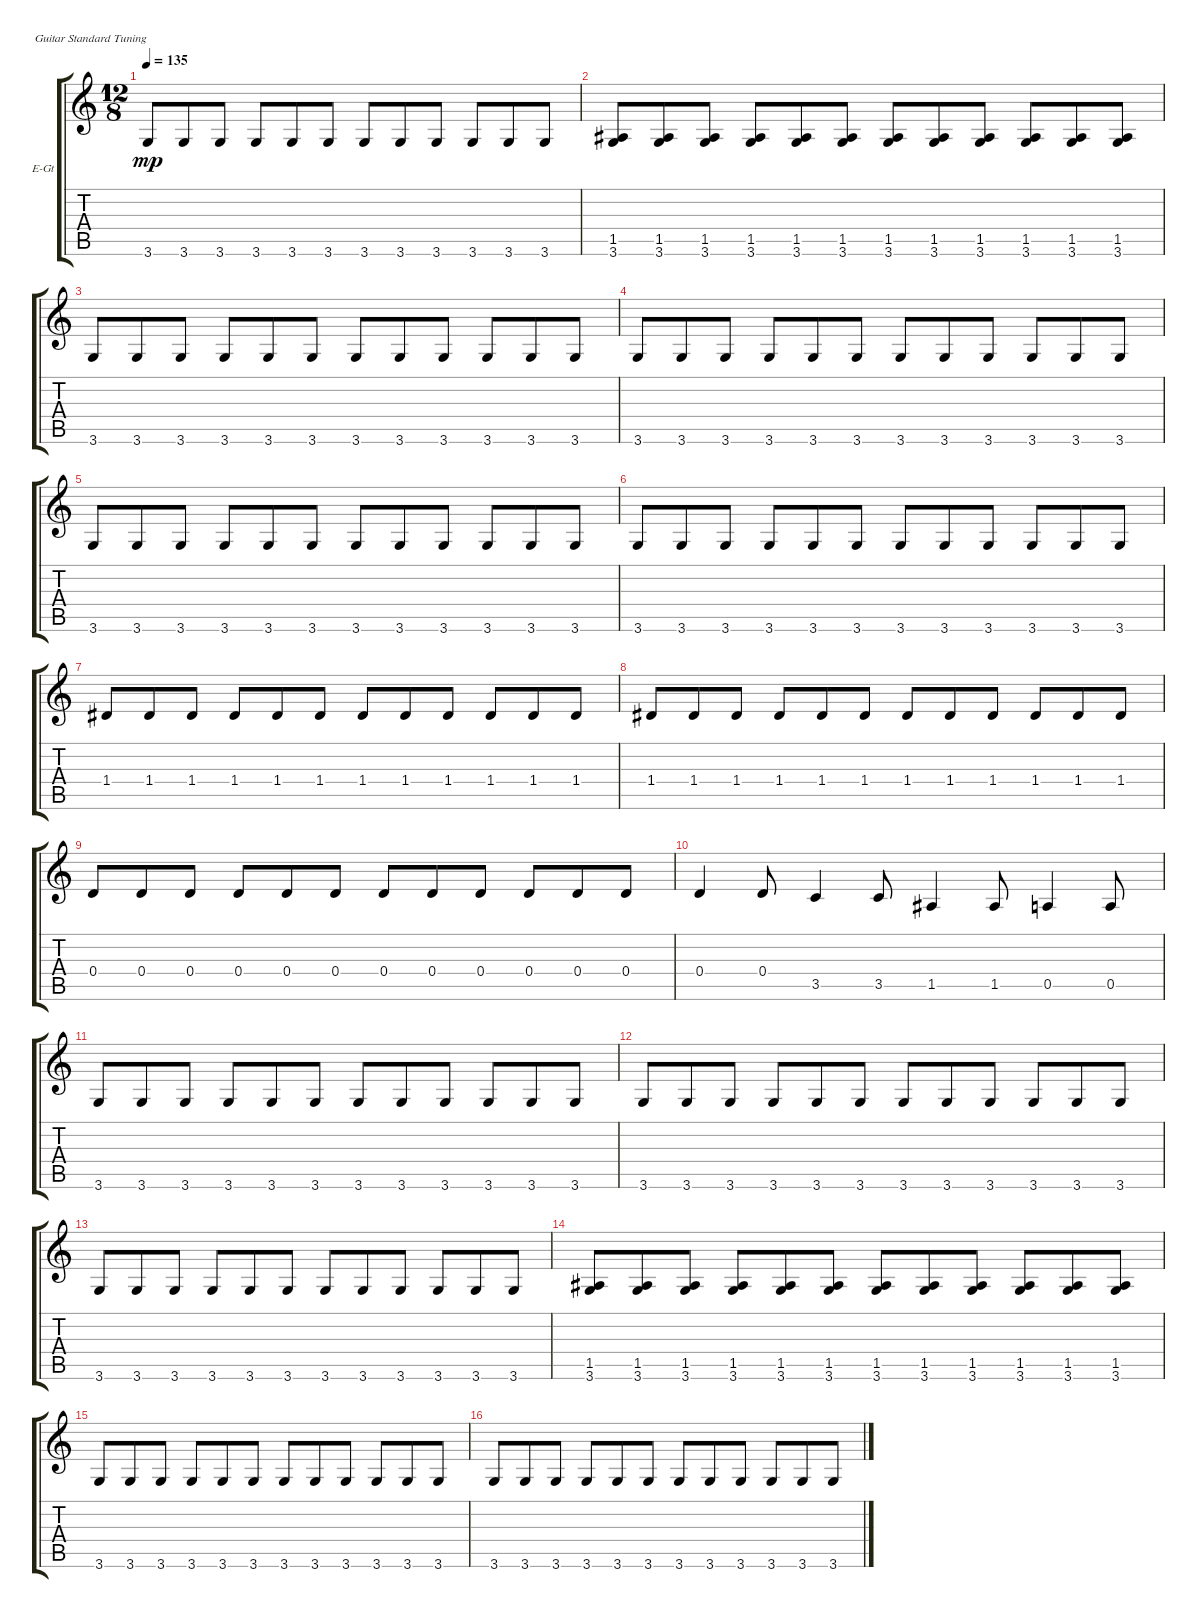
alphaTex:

\bracketExtendMode groupsimilarinstruments
\firstSystemTrackNameOrientation horizontal
\otherSystemsTrackNameOrientation horizontal
\track ("Rhythm Guitar I (David Gilmour)" "E-Gt") {instrument electricguitarclean}
\staff {score tabs}
\tuning (E4 B3 G3 D3 A2 E2)
\ts (12 8)
\tempo 135
\clef g2
\ks c
3.6.8{dy mp} 3.6.8 3.6.8 3.6.8 3.6.8 3.6.8 3.6.8 3.6.8 3.6.8 3.6.8 3.6.8 3.6.8 |
(3.6 1.5).8 (3.6 1.5).8 (3.6 1.5).8 (3.6 1.5).8 (3.6 1.5).8 (3.6 1.5).8 (3.6 1.5).8 (3.6 1.5).8 (3.6 1.5).8 (3.6 1.5).8 (3.6 1.5).8 (3.6 1.5).8 |
3.6.8 3.6.8 3.6.8 3.6.8 3.6.8 3.6.8 3.6.8 3.6.8 3.6.8 3.6.8 3.6.8 3.6.8 |
3.6.8 3.6.8 3.6.8 3.6.8 3.6.8 3.6.8 3.6.8 3.6.8 3.6.8 3.6.8 3.6.8 3.6.8 |
3.6.8 3.6.8 3.6.8 3.6.8 3.6.8 3.6.8 3.6.8 3.6.8 3.6.8 3.6.8 3.6.8 3.6.8 |
3.6.8 3.6.8 3.6.8 3.6.8 3.6.8 3.6.8 3.6.8 3.6.8 3.6.8 3.6.8 3.6.8 3.6.8 |
1.4.8 1.4.8 1.4.8 1.4.8 1.4.8 1.4.8 1.4.8 1.4.8 1.4.8 1.4.8 1.4.8 1.4.8 |
1.4.8 1.4.8 1.4.8 1.4.8 1.4.8 1.4.8 1.4.8 1.4.8 1.4.8 1.4.8 1.4.8 1.4.8 |
0.4.8 0.4.8 0.4.8 0.4.8 0.4.8 0.4.8 0.4.8 0.4.8 0.4.8 0.4.8 0.4.8 0.4.8 |
0.4.4 0.4.8 3.5.4 3.5.8 1.5.4 1.5.8 0.5.4 0.5.8 |
3.6.8 3.6.8 3.6.8 3.6.8 3.6.8 3.6.8 3.6.8 3.6.8 3.6.8 3.6.8 3.6.8 3.6.8 |
3.6.8 3.6.8 3.6.8 3.6.8 3.6.8 3.6.8 3.6.8 3.6.8 3.6.8 3.6.8 3.6.8 3.6.8 |
3.6.8 3.6.8 3.6.8 3.6.8 3.6.8 3.6.8 3.6.8 3.6.8 3.6.8 3.6.8 3.6.8 3.6.8 |
(3.6 1.5).8 (3.6 1.5).8 (3.6 1.5).8 (3.6 1.5).8 (3.6 1.5).8 (3.6 1.5).8 (3.6 1.5).8 (3.6 1.5).8 (3.6 1.5).8 (3.6 1.5).8 (3.6 1.5).8 (3.6 1.5).8 |
3.6.8 3.6.8 3.6.8 3.6.8 3.6.8 3.6.8 3.6.8 3.6.8 3.6.8 3.6.8 3.6.8 3.6.8 |
3.6.8 3.6.8 3.6.8 3.6.8 3.6.8 3.6.8 3.6.8 3.6.8 3.6.8 3.6.8 3.6.8 3.6.8
